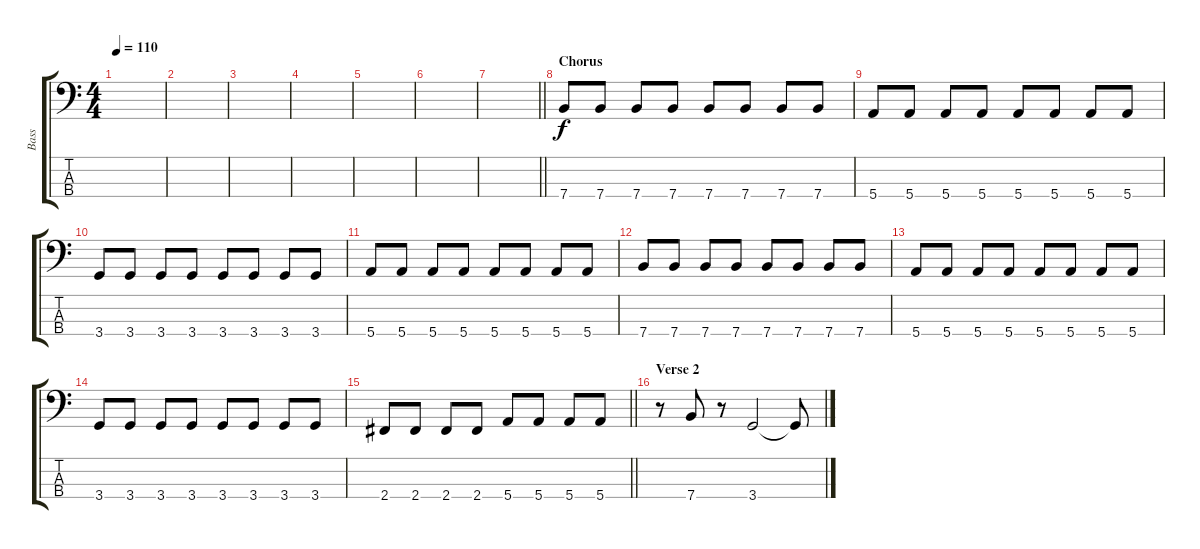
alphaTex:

\track ("Bass" "Bass") {instrument electricbassfinger}
\staff {score tabs}
\tuning (G2 D2 A1 E1) {hide}
\ts (4 4)
\tempo 110
\clef f4
\ks c
|
|
|
|
|
|
\barLineRight lightlight
|
\section ("" "Chorus")
7.4.8 7.4.8 7.4.8 7.4.8 7.4.8 7.4.8 7.4.8 7.4.8 |
5.4.8 5.4.8 5.4.8 5.4.8 5.4.8 5.4.8 5.4.8 5.4.8 |
3.4.8 3.4.8 3.4.8 3.4.8 3.4.8 3.4.8 3.4.8 3.4.8 |
5.4.8 5.4.8 5.4.8 5.4.8 5.4.8 5.4.8 5.4.8 5.4.8 |
7.4.8 7.4.8 7.4.8 7.4.8 7.4.8 7.4.8 7.4.8 7.4.8 |
5.4.8 5.4.8 5.4.8 5.4.8 5.4.8 5.4.8 5.4.8 5.4.8 |
3.4.8 3.4.8 3.4.8 3.4.8 3.4.8 3.4.8 3.4.8 3.4.8 |
\barLineRight lightlight
2.4.8 2.4.8 2.4.8 2.4.8 5.4.8 5.4.8 5.4.8 5.4.8 |
\section ("" "Verse 2")
r.8 7.4.8 r.8 3.4.2 3.4{t}.8
